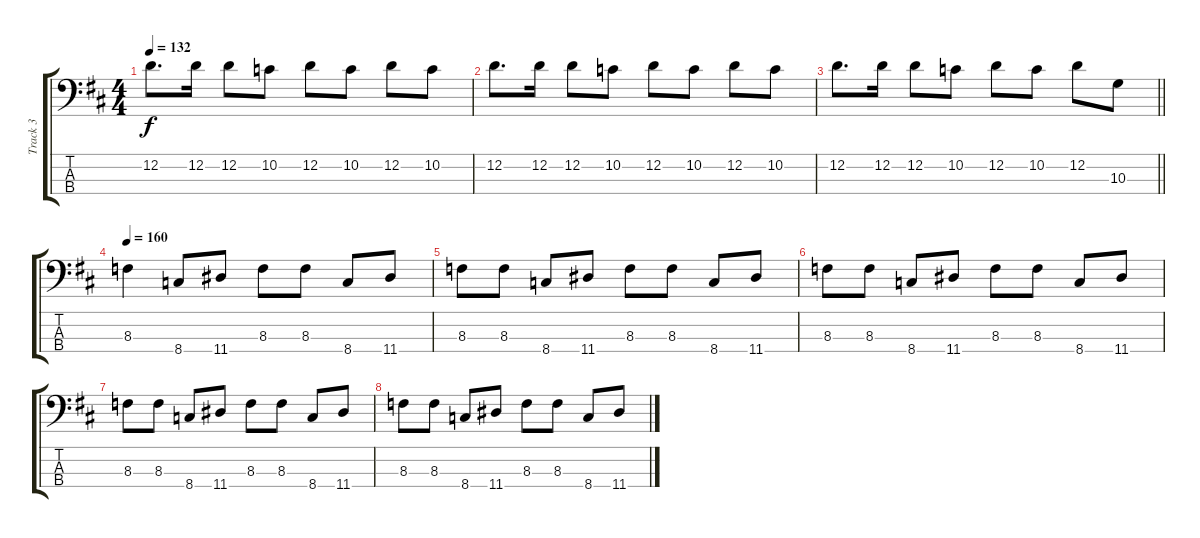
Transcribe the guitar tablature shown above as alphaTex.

\track ("Track 3" "Track 3") {instrument electricbassfinger}
\staff {score tabs}
\tuning (G2 D2 A1 E1) {hide}
\ts (4 4)
\tempo 132
\clef f4
\ks d
12.2.8{d dy f} 12.2.16 12.2.8 10.2.8 12.2.8 10.2.8 12.2.8 10.2.8 |
12.2.8{d} 12.2.16 12.2.8 10.2.8 12.2.8 10.2.8 12.2.8 10.2.8 |
\barLineRight lightlight
12.2.8{d} 12.2.16 12.2.8 10.2.8 12.2.8 10.2.8 12.2.8 10.3.8 |
\tempo 160
8.3.4 8.4.8 11.4.8 8.3.8 8.3.8 8.4.8 11.4.8 |
8.3.8 8.3.8 8.4.8 11.4.8 8.3.8 8.3.8 8.4.8 11.4.8 |
8.3.8 8.3.8 8.4.8 11.4.8 8.3.8 8.3.8 8.4.8 11.4.8 |
8.3.8 8.3.8 8.4.8 11.4.8 8.3.8 8.3.8 8.4.8 11.4.8 |
8.3.8 8.3.8 8.4.8 11.4.8 8.3.8 8.3.8 8.4.8 11.4.8
